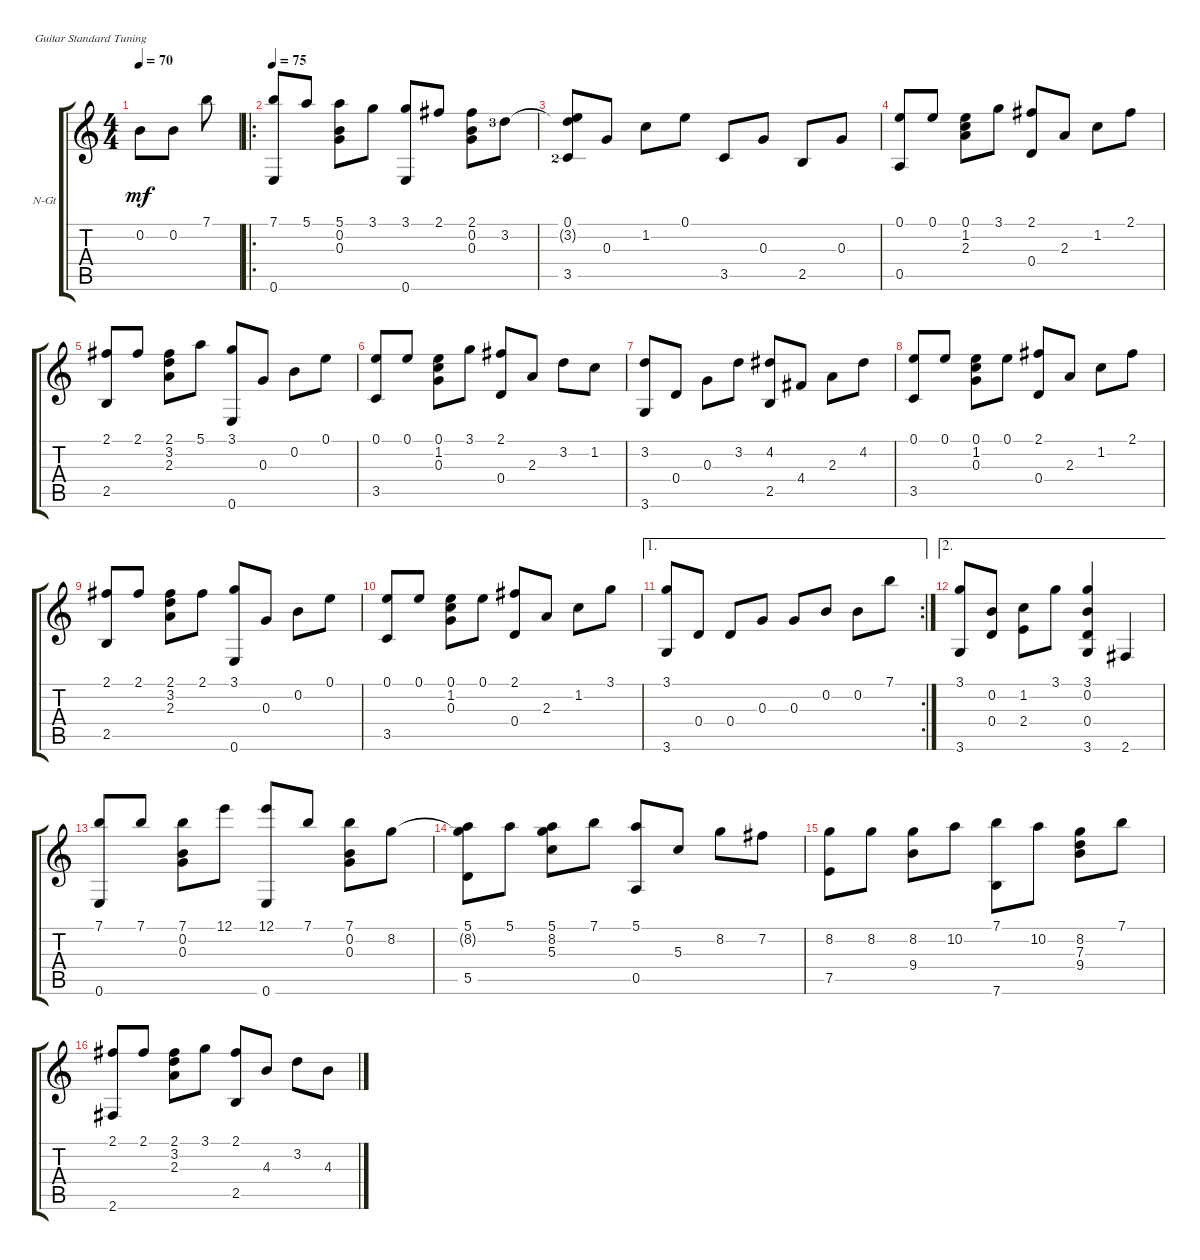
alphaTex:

\defaultSystemsLayout 4
\bracketExtendMode groupsimilarinstruments
\firstSystemTrackNameOrientation horizontal
\otherSystemsTrackNameOrientation horizontal
\track ("Nylon Guitar" "N-Gt") {instrument acousticguitarnylon}
\staff {score tabs}
\tuning (E4 B3 G3 D3 A2 E2)
\ts (4 4)
\ac
\tempo 70
\clef g2
\ks c
0.2.8{dy mf instrument acousticguitarnylon} 0.2.8 7.1.8 |
\ro
\tempo 75
(7.1 0.6).8 5.1.8 (5.1 0.2 0.3).8 3.1.8 (3.1 0.6).8 2.1.8 (2.1 0.2 0.3).8 3.2{lf 4}.8 |
(3.5{lf 3} 3.2{t} 0.1).8 0.3.8 1.2.8 0.1.8 3.5.8 0.3.8 2.5.8 0.3.8 |
(0.5 0.1).8 0.1.8 (0.1 1.2 2.3).8 3.1.8 (2.1 0.4).8 2.3.8 1.2.8 2.1.8 |
(2.5 2.1).8 2.1.8 (2.3 3.2 2.1).8 5.1.8 (3.1 0.6).8 0.3.8 0.2.8 0.1.8 |
(3.5 0.1).8 0.1.8 (0.3 1.2 0.1).8 3.1.8 (2.1 0.4).8 2.3.8 3.2.8 1.2.8 |
(3.6 3.2).8 0.4.8 0.3.8 3.2.8 (4.2 2.5).8 4.4.8 2.3.8 4.2.8 |
(3.5 0.1).8 0.1.8 (0.1 1.2 0.3).8 0.1.8 (2.1 0.4).8 2.3.8 1.2.8 2.1.8 |
(2.5 2.1).8 2.1.8 (2.1 3.2 2.3).8 2.1.8 (3.1 0.6).8 0.3.8 0.2.8 0.1.8 |
(3.5 0.1).8 0.1.8 (0.1 1.2 0.3).8 0.1.8 (2.1 0.4).8 2.3.8 1.2.8 3.1.8 |
\ae 1
\rc 2
(3.6 3.1).8 0.4.8 0.4.8 0.3.8 0.3.8 0.2.8 0.2.8 7.1.8 |
\ae 2
(3.6 3.1).8 (0.2 0.4).8 (1.2 2.4).8 3.1.8 (3.1 0.2 0.4 3.6).4 2.6.4 |
(0.6 7.1).8 7.1.8 (7.1 0.2 0.3).8 12.1.8 (12.1 0.6).8 7.1.8 (7.1 0.2 0.3).8 8.2.8 |
(8.2{t} 5.1 5.5).8 5.1.8 (5.3 8.2 5.1).8 7.1.8 (5.1 0.5).8 5.3.8 8.2.8 7.2.8 |
(7.5 8.2).8 8.2.8 (9.4 8.2).8 10.2.8 (7.1 7.6).8 10.2.8 (8.2 7.3 9.4).8 7.1.8 |
(2.1 2.6).8 2.1.8 (2.1 3.2 2.3).8 3.1.8 (2.1 2.5).8 4.3.8 3.2.8 4.3.8
